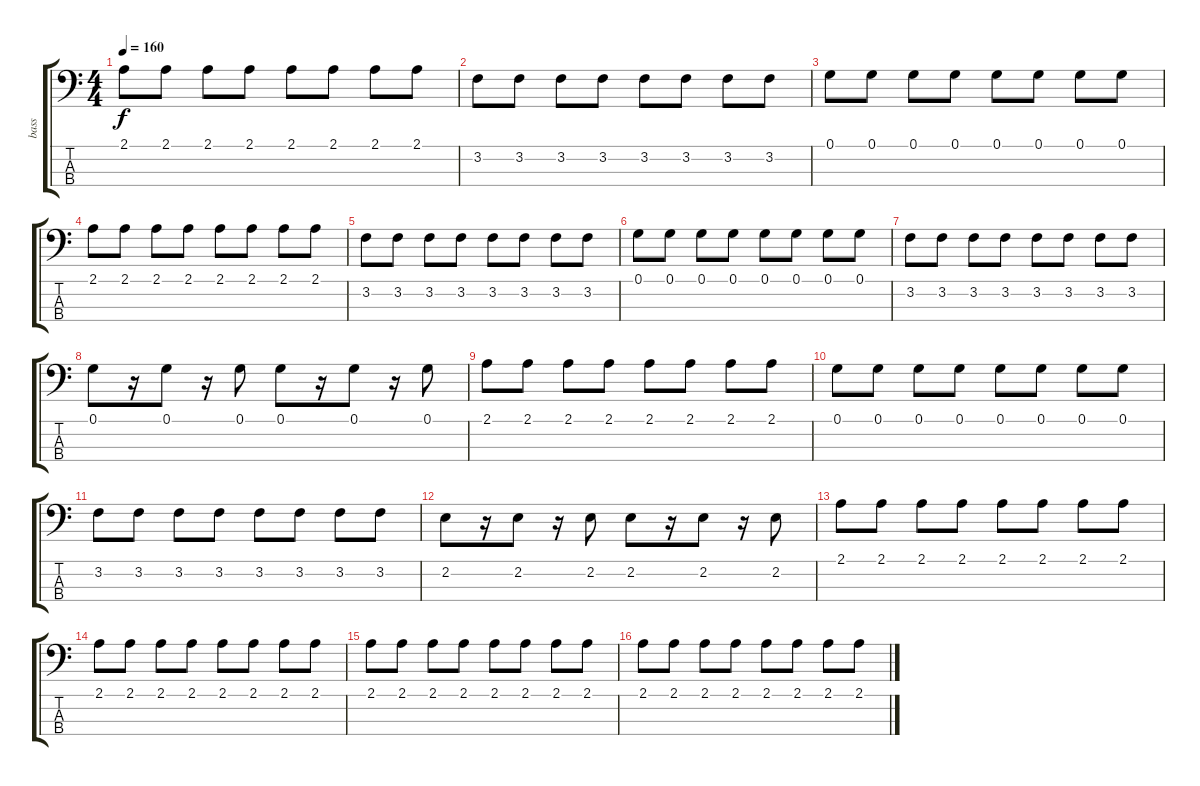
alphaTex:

\track ("bass" "bass") {instrument electricbassfinger}
\staff {score tabs}
\tuning (G2 D2 A1 E1) {hide}
\ts (4 4)
\tempo 160
\clef f4
\ks c
2.1.8{dy f} 2.1.8 2.1.8 2.1.8 2.1.8 2.1.8 2.1.8 2.1.8 |
3.2.8 3.2.8 3.2.8 3.2.8 3.2.8 3.2.8 3.2.8 3.2.8 |
0.1.8 0.1.8 0.1.8 0.1.8 0.1.8 0.1.8 0.1.8 0.1.8 |
2.1.8 2.1.8 2.1.8 2.1.8 2.1.8 2.1.8 2.1.8 2.1.8 |
3.2.8 3.2.8 3.2.8 3.2.8 3.2.8 3.2.8 3.2.8 3.2.8 |
0.1.8 0.1.8 0.1.8 0.1.8 0.1.8 0.1.8 0.1.8 0.1.8 |
3.2.8 3.2.8 3.2.8 3.2.8 3.2.8 3.2.8 3.2.8 3.2.8 |
0.1.8 r.16 0.1.8 r.16 0.1.8 0.1.8 r.16 0.1.8 r.16 0.1.8 |
2.1.8 2.1.8 2.1.8 2.1.8 2.1.8 2.1.8 2.1.8 2.1.8 |
0.1.8 0.1.8 0.1.8 0.1.8 0.1.8 0.1.8 0.1.8 0.1.8 |
3.2.8 3.2.8 3.2.8 3.2.8 3.2.8 3.2.8 3.2.8 3.2.8 |
2.2.8 r.16 2.2.8 r.16 2.2.8 2.2.8 r.16 2.2.8 r.16 2.2.8 |
2.1.8{volume 12 balance 10 instrument electricbassfinger} 2.1.8 2.1.8 2.1.8 2.1.8 2.1.8 2.1.8 2.1.8 |
2.1.8 2.1.8 2.1.8 2.1.8 2.1.8 2.1.8 2.1.8 2.1.8 |
2.1.8{instrument electricbassfinger} 2.1.8 2.1.8 2.1.8 2.1.8 2.1.8 2.1.8 2.1.8 |
2.1.8 2.1.8 2.1.8 2.1.8 2.1.8 2.1.8 2.1.8 2.1.8
